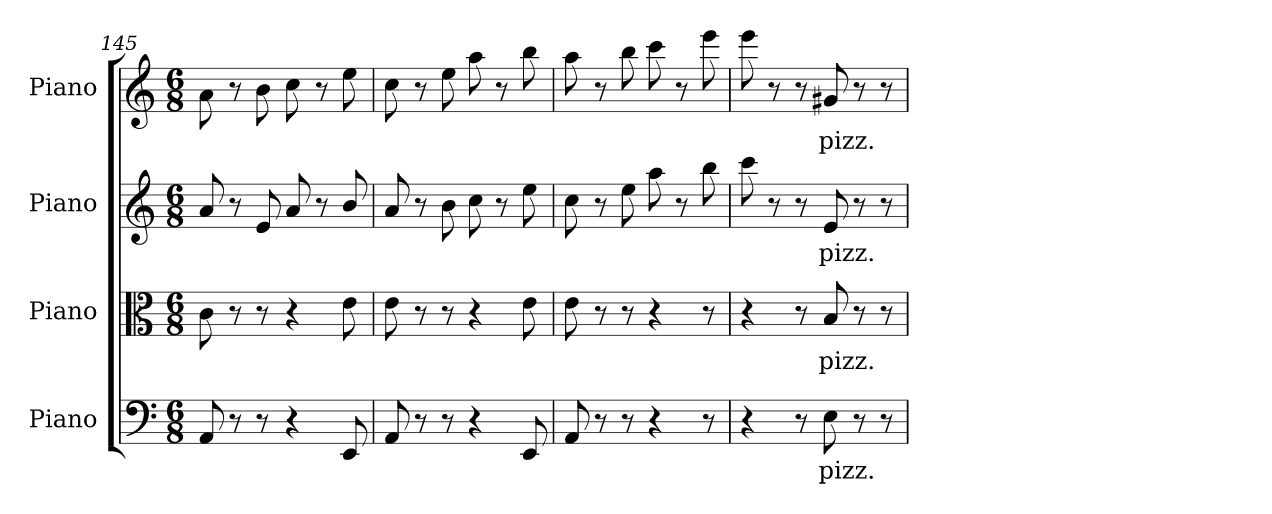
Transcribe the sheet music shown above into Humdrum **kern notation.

**kern	**text	**kern	**text	**kern	**text	**kern	**text
*part4	*part4	*part3	*part3	*part2	*part2	*part1	*part1
*staff4	*staff4	*staff3	*staff3	*staff2	*staff2	*staff1	*staff1
*I"Piano	*	*I"Piano	*	*I"Piano	*	*I"Piano	*
*I'Pno	*	*I'Pno	*	*I'Pno	*	*I'Pno	*
*clefF4	*	*clefC3	*	*clefG2	*	*clefG2	*
*k[]	*	*k[]	*	*k[]	*	*k[]	*
*M6/8	*	*M6/8	*	*M6/8	*	*M6/8	*
=145	=145	=145	=145	=145	=145	=145	=145
8AA/	.	8c\	.	8a/	.	8a\	.
8r	.	8r	.	8r	.	8r	.
8r	.	8r	.	8e/	.	8b\	.
4r	.	4r	.	8a/	.	8cc\	.
.	.	.	.	8r	.	8r	.
8EE/	.	8e\	.	8b/	.	8ee\	.
!!LO:LB:g=z
=146	=146	=146	=146	=146	=146	=146	=146
8AA/	.	8e\	.	8a/	.	8cc\	.
8r	.	8r	.	8r	.	8r	.
8r	.	8r	.	8b\	.	8ee\	.
4r	.	4r	.	8cc\	.	8aa\	.
.	.	.	.	8r	.	8r	.
8EE/	.	8e\	.	8ee\	.	8bb\	.
=147	=147	=147	=147	=147	=147	=147	=147
8AA/	.	8e\	.	8cc\	.	8aa\	.
8r	.	8r	.	8r	.	8r	.
8r	.	8r	.	8ee\	.	8bb\	.
4r	.	4r	.	8aa\	.	8ccc\	.
.	.	.	.	8r	.	8r	.
8r	.	8r	.	8bb\	.	8eee\	.
=148	=148	=148	=148	=148	=148	=148	=148
4r	.	4r	.	8ccc\	.	8eee\	.
.	.	.	.	8r	.	8r	.
8r	.	8r	.	8r	.	8r	.
!	!LO:LY:b	!	!LO:LY:b	!	!LO:LY:b	!	!LO:LY:b
8E\	pizz.	8B/	pizz.	8e/	pizz.	8g#X/	pizz.
8r	.	8r	.	8r	.	8r	.
8r	.	8r	.	8r	.	8r	.
=	=	=	=	=	=	=	=
*-	*-	*-	*-	*-	*-	*-	*-
